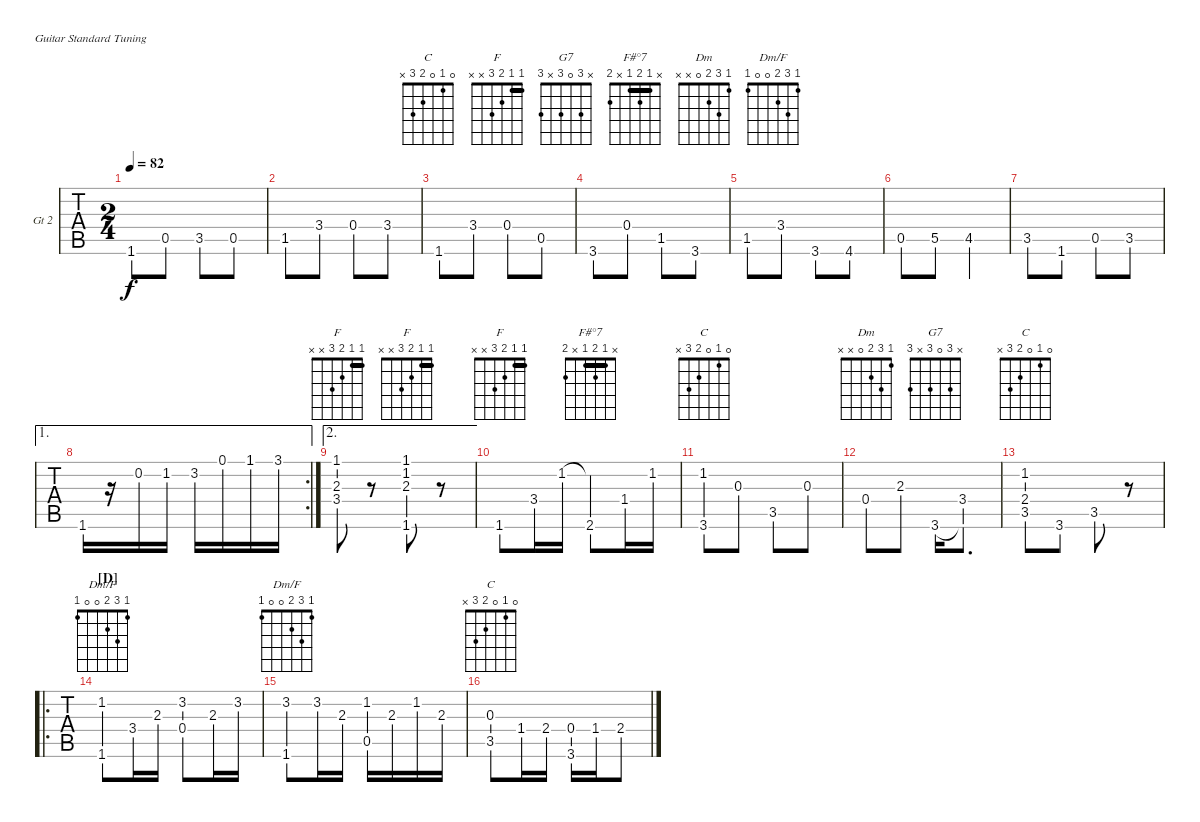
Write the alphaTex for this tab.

\defaultSystemsLayout 4
\bracketExtendMode nobrackets
\firstSystemTrackNameOrientation horizontal
\otherSystemsTrackNameOrientation horizontal
\chordDiagramsInScore
\track ("Guitar 2" "Gt 2") {instrument acousticguitarsteel}
\staff {tabs}
\tuning (E4 B3 G3 D3 A2 E2)
\chord ("C" 0 1 0 2 3 x)
\chord ("F" 1 1 2 3 3 1) {barre (1 1)}
\chord ("G7" x 3 0 3 x 3)
\chord ("F" 1 1 2 3 x x) {barre 1}
\chord ("F#°7" x 1 2 1 x 2) {barre 1}
\chord ("Dm" 1 3 2 0 x x)
\chord ("Dm/F" 1 3 2 0 0 1)
\ts (2 4)
\tempo 82
\clef g2
\ks f
1.6.8{dy f} 0.5.8 3.5.8 0.5.8 |
1.5.8 3.4.8 0.4.8 3.4.8 |
1.6.8 3.4.8 0.4.8 0.5.8 |
3.6.8 0.4.8 1.5.8 3.6.8 |
1.5.8 3.4.8 3.6.8 4.6.8 |
0.5.8 5.5.8 4.5.4 |
3.5.8 1.6.8 0.5.8 3.5.8 |
\ae 1
\rc 2
1.6.16 r.16 0.2.16 1.2.16 3.2.16 0.1.16 1.1.16 3.1.16 |
\ae 2
(3.4 2.3 1.1).8{ch "F"} r.8 (1.6 2.3 1.2 1.1).8{ch "F"} r.8 |
\ks c
1.6.8{ch "F"} 3.4.16 1.2.16 (2.6 1.2{t}).8{ch "F#°7"} 1.4.16 1.2.16 |
(3.6 1.2).8{ch "C"} 0.3.8 3.5.8 0.3.8 |
0.4.8{ch "Dm"} 2.3.8 3.6.16{ch "G7"} (3.4 3.6{t}).8{d} |
(3.5 1.2 2.4).8{ch "C"} 3.6.8 3.5.8 r.8 |
\ro
\section ("D" "")
(1.6 1.2).8{ch "Dm/F"} 3.4.16 2.3.16 (3.2 0.4).8 2.3.16 3.2.16 |
(1.6 3.2).8{ch "Dm/F"} 3.2.16 2.3.16 (1.2 0.5).16 2.3.16 1.2.16 2.3.16 |
(3.5 0.3).8{ch "C"} 1.4.16 2.4.16 (3.6 0.4).16 1.4.16 2.4.8
